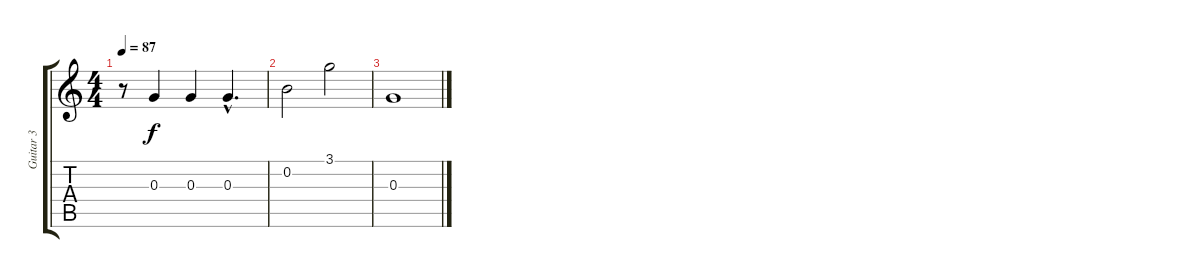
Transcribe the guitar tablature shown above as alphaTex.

\track ("Guitar 3" "Guitar 3") {instrument acousticguitarnylon}
\staff {score tabs}
\tuning (E4 B3 G3 D3 A2 E2) {hide}
\ts (4 4)
\tempo 87
\clef g2
\ks c
r.8{dy f} 0.3.4 0.3.4 0.3{hac}.4{d} |
0.2.2 3.1.2 |
0.3.1
